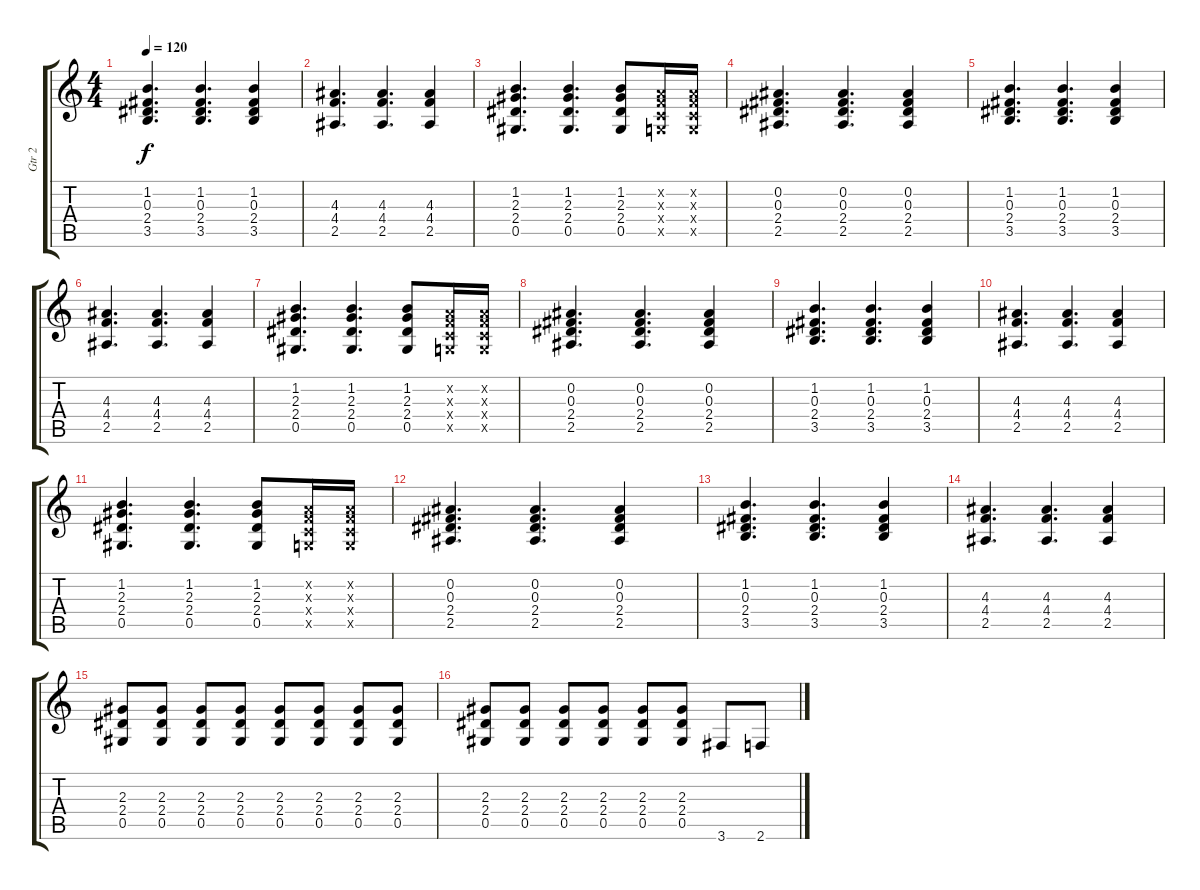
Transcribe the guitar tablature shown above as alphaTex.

\track ("Gtr 2" "Gtr 2") {instrument acousticguitarsteel}
\staff {score tabs}
\tuning (Eb4 Bb3 Gb3 Db3 Ab2 Eb2) {hide}
\ts (4 4)
\tempo 120
\clef g2
\ks c
(1.2 0.3 2.4 3.5).4{d dy f} (1.2 0.3 2.4 3.5).4{d} (1.2 0.3 2.4 3.5).4 |
(4.3 4.4 2.5).4{d} (4.3 4.4 2.5).4{d} (4.3 4.4 2.5).4 |
(1.2 2.3 2.4 0.5).4{d} (1.2 2.3 2.4 0.5).4{d} (1.2 2.3 2.4 0.5).8 (-1.2{x} -1.3{x} -1.4{x} -1.5{x}).16 (-1.2{x} -1.3{x} -1.4{x} -1.5{x}).16 |
(0.2 0.3 2.4 2.5).4{d} (0.2 0.3 2.4 2.5).4{d} (0.2 0.3 2.4 2.5).4 |
(1.2 0.3 2.4 3.5).4{d} (1.2 0.3 2.4 3.5).4{d} (1.2 0.3 2.4 3.5).4 |
(4.3 4.4 2.5).4{d} (4.3 4.4 2.5).4{d} (4.3 4.4 2.5).4 |
(1.2 2.3 2.4 0.5).4{d} (1.2 2.3 2.4 0.5).4{d} (1.2 2.3 2.4 0.5).8 (-1.2{x} -1.3{x} -1.4{x} -1.5{x}).16 (-1.2{x} -1.3{x} -1.4{x} -1.5{x}).16 |
(0.2 0.3 2.4 2.5).4{d} (0.2 0.3 2.4 2.5).4{d} (0.2 0.3 2.4 2.5).4 |
(1.2 0.3 2.4 3.5).4{d} (1.2 0.3 2.4 3.5).4{d} (1.2 0.3 2.4 3.5).4 |
(4.3 4.4 2.5).4{d} (4.3 4.4 2.5).4{d} (4.3 4.4 2.5).4 |
(1.2 2.3 2.4 0.5).4{d} (1.2 2.3 2.4 0.5).4{d} (1.2 2.3 2.4 0.5).8 (-1.2{x} -1.3{x} -1.4{x} -1.5{x}).16 (-1.2{x} -1.3{x} -1.4{x} -1.5{x}).16 |
(0.2 0.3 2.4 2.5).4{d} (0.2 0.3 2.4 2.5).4{d} (0.2 0.3 2.4 2.5).4 |
(1.2 0.3 2.4 3.5).4{d} (1.2 0.3 2.4 3.5).4{d} (1.2 0.3 2.4 3.5).4 |
(4.3 4.4 2.5).4{d} (4.3 4.4 2.5).4{d} (4.3 4.4 2.5).4 |
(2.3 2.4 0.5).8 (2.3 2.4 0.5).8 (2.3 2.4 0.5).8 (2.3 2.4 0.5).8 (2.3 2.4 0.5).8 (2.3 2.4 0.5).8 (2.3 2.4 0.5).8 (2.3 2.4 0.5).8 |
(2.3 2.4 0.5).8 (2.3 2.4 0.5).8 (2.3 2.4 0.5).8 (2.3 2.4 0.5).8 (2.3 2.4 0.5).8 (2.3 2.4 0.5).8 3.6.8 2.6.8
